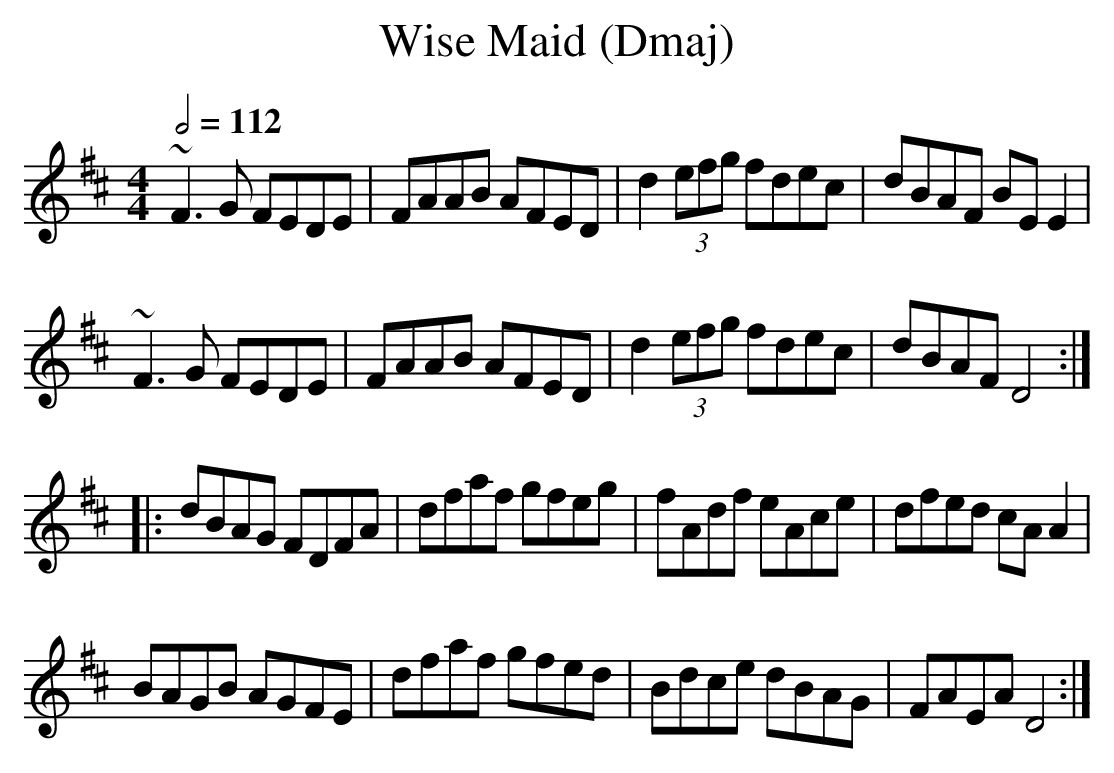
X:1
T:Wise Maid (Dmaj)
Q:1/2=112
M:4/4
L:1/8
K:Dmaj
~F3G FEDE|FAAB AFED|d2(3efg fdec|dBAF BEE2|
~F3G FEDE|FAAB AFED|d2(3efg fdec|dBAF D4:|
|:dBAG FDFA|dfaf gfeg|fAdf eAce|dfed cAA2|
BAGB AGFE|dfaf gfed|Bdce dBAG|FAEA D4:|
